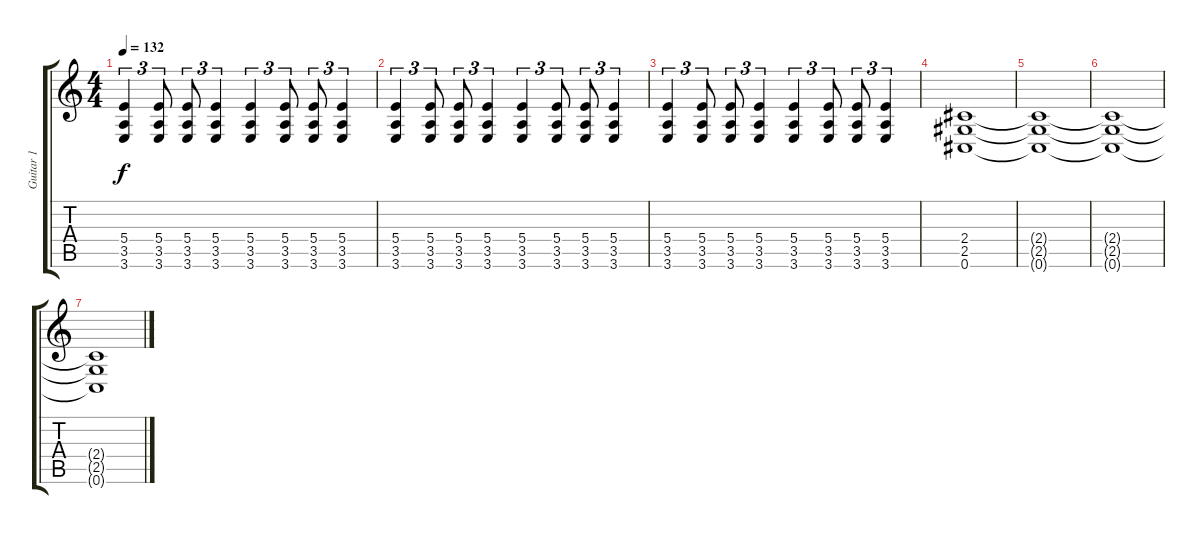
\track ("Guitar 1" "Guitar 1") {instrument distortionguitar}
\staff {score tabs}
\tuning (Db4 Ab3 E3 B2 Gb2 Db2) {hide}
\ts (4 4)
\tempo 132
\clef g2
\ks c
(5.4 3.5 3.6).4{tu (3 2) dy f} (5.4 3.5 3.6).8{tu (3 2)} (5.4 3.5 3.6).8{tu (3 2)} (5.4 3.5 3.6).4{tu (3 2)} (5.4 3.5 3.6).4{tu (3 2)} (5.4 3.5 3.6).8{tu (3 2)} (5.4 3.5 3.6).8{tu (3 2)} (5.4 3.5 3.6).4{tu (3 2)} |
(5.4 3.5 3.6).4{tu (3 2)} (5.4 3.5 3.6).8{tu (3 2)} (5.4 3.5 3.6).8{tu (3 2)} (5.4 3.5 3.6).4{tu (3 2)} (5.4 3.5 3.6).4{tu (3 2)} (5.4 3.5 3.6).8{tu (3 2)} (5.4 3.5 3.6).8{tu (3 2)} (5.4 3.5 3.6).4{tu (3 2)} |
(5.4 3.5 3.6).4{tu (3 2)} (5.4 3.5 3.6).8{tu (3 2)} (5.4 3.5 3.6).8{tu (3 2)} (5.4 3.5 3.6).4{tu (3 2)} (5.4 3.5 3.6).4{tu (3 2)} (5.4 3.5 3.6).8{tu (3 2)} (5.4 3.5 3.6).8{tu (3 2)} (5.4 3.5 3.6).4{tu (3 2)} |
(2.4 2.5 0.6).1 |
(2.4{t} 2.5{t} 0.6{t}).1 |
(2.4{t} 2.5{t} 0.6{t}).1 |
(2.4{t} 2.5{t} 0.6{t}).1
